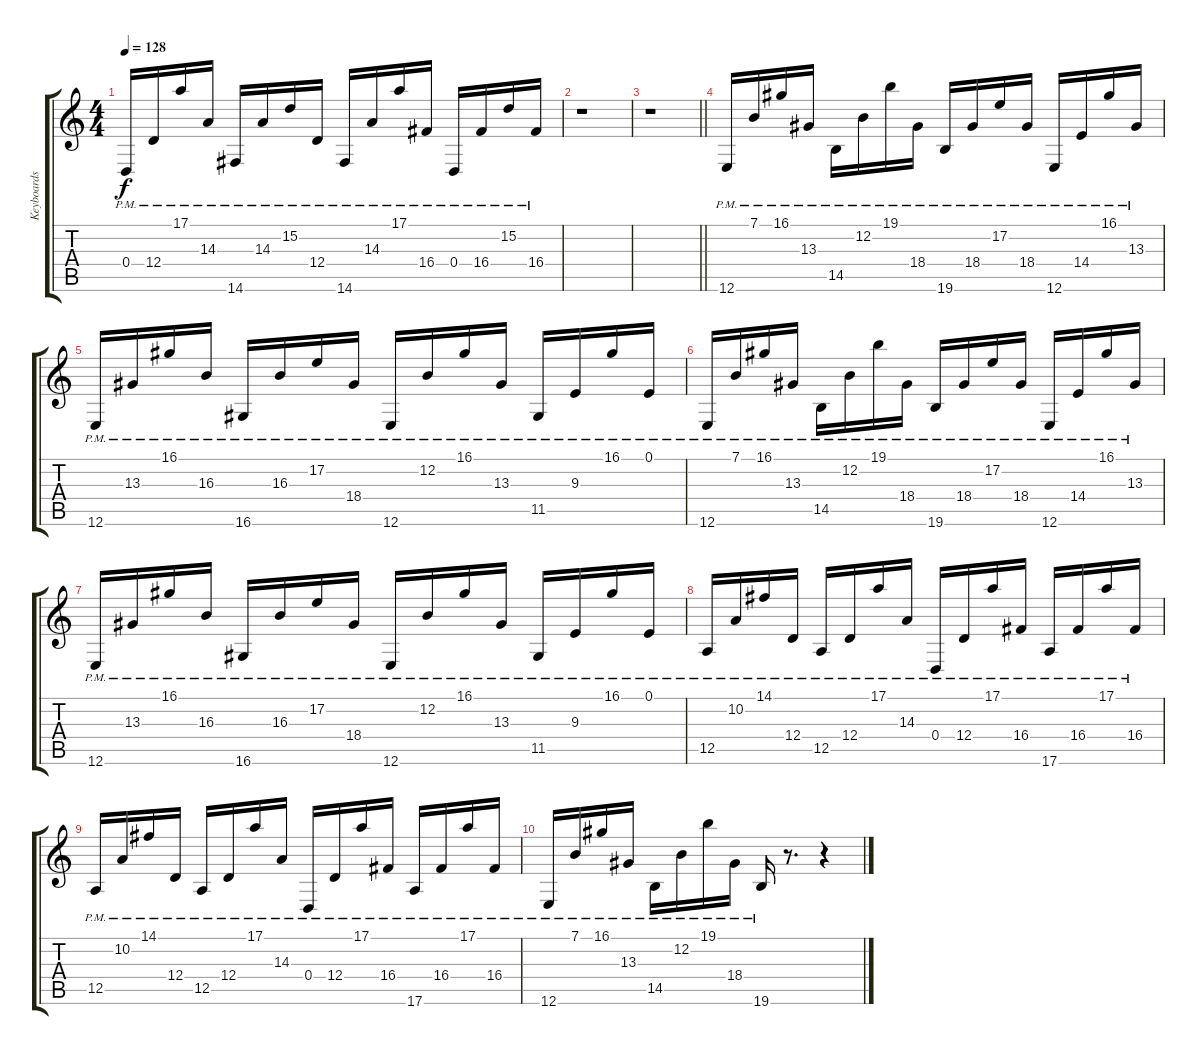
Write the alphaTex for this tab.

\track ("Keyboards 1" "Keyboards ") {instrument lead1square}
\staff {score tabs}
\tuning (E4 B3 G3 D3 A2 E2) {hide}
\ts (4 4)
\tempo 128
\clef g2
\ks c
0.4{pm}.16{dy f} 12.4{pm}.16 17.1{pm}.16 14.3{pm}.16 14.6{pm}.16 14.3{pm}.16 15.2{pm}.16 12.4{pm}.16 14.6{pm}.16 14.3{pm}.16 17.1{pm}.16 16.4{pm}.16 0.4{pm}.16 16.4{pm}.16 15.2{pm}.16 16.4{pm}.16 |
r.1 |
\barLineRight lightlight
r.1 |
12.6{pm}.16 7.1{pm}.16 16.1{pm}.16 13.3{pm}.16 14.5{pm}.16 12.2{pm}.16 19.1{pm}.16 18.4{pm}.16 19.6{pm}.16 18.4{pm}.16 17.2{pm}.16 18.4{pm}.16 12.6{pm}.16 14.4{pm}.16 16.1{pm}.16 13.3{pm}.16 |
12.6{pm}.16 13.3{pm}.16 16.1{pm}.16 16.3{pm}.16 16.6{pm}.16 16.3{pm}.16 17.2{pm}.16 18.4{pm}.16 12.6{pm}.16 12.2{pm}.16 16.1{pm}.16 13.3{pm}.16 11.5{pm}.16 9.3{pm}.16 16.1{pm}.16 0.1{pm}.16 |
12.6{pm}.16 7.1{pm}.16 16.1{pm}.16 13.3{pm}.16 14.5{pm}.16 12.2{pm}.16 19.1{pm}.16 18.4{pm}.16 19.6{pm}.16 18.4{pm}.16 17.2{pm}.16 18.4{pm}.16 12.6{pm}.16 14.4{pm}.16 16.1{pm}.16 13.3{pm}.16 |
12.6{pm}.16 13.3{pm}.16 16.1{pm}.16 16.3{pm}.16 16.6{pm}.16 16.3{pm}.16 17.2{pm}.16 18.4{pm}.16 12.6{pm}.16 12.2{pm}.16 16.1{pm}.16 13.3{pm}.16 11.5{pm}.16 9.3{pm}.16 16.1{pm}.16 0.1{pm}.16 |
12.5{pm}.16 10.2{pm}.16 14.1{pm}.16 12.4{pm}.16 12.5{pm}.16 12.4{pm}.16 17.1{pm}.16 14.3{pm}.16 0.4{pm}.16 12.4{pm}.16 17.1{pm}.16 16.4{pm}.16 17.6{pm}.16 16.4{pm}.16 17.1{pm}.16 16.4{pm}.16 |
12.5{pm}.16 10.2{pm}.16 14.1{pm}.16 12.4{pm}.16 12.5{pm}.16 12.4{pm}.16 17.1{pm}.16 14.3{pm}.16 0.4{pm}.16 12.4{pm}.16 17.1{pm}.16 16.4{pm}.16 17.6{pm}.16 16.4{pm}.16 17.1{pm}.16 16.4{pm}.16 |
12.6{pm}.16 7.1{pm}.16 16.1{pm}.16 13.3{pm}.16 14.5{pm}.16 12.2{pm}.16 19.1{pm}.16 18.4{pm}.16 19.6{pm}.16 r.8{d} r.4
